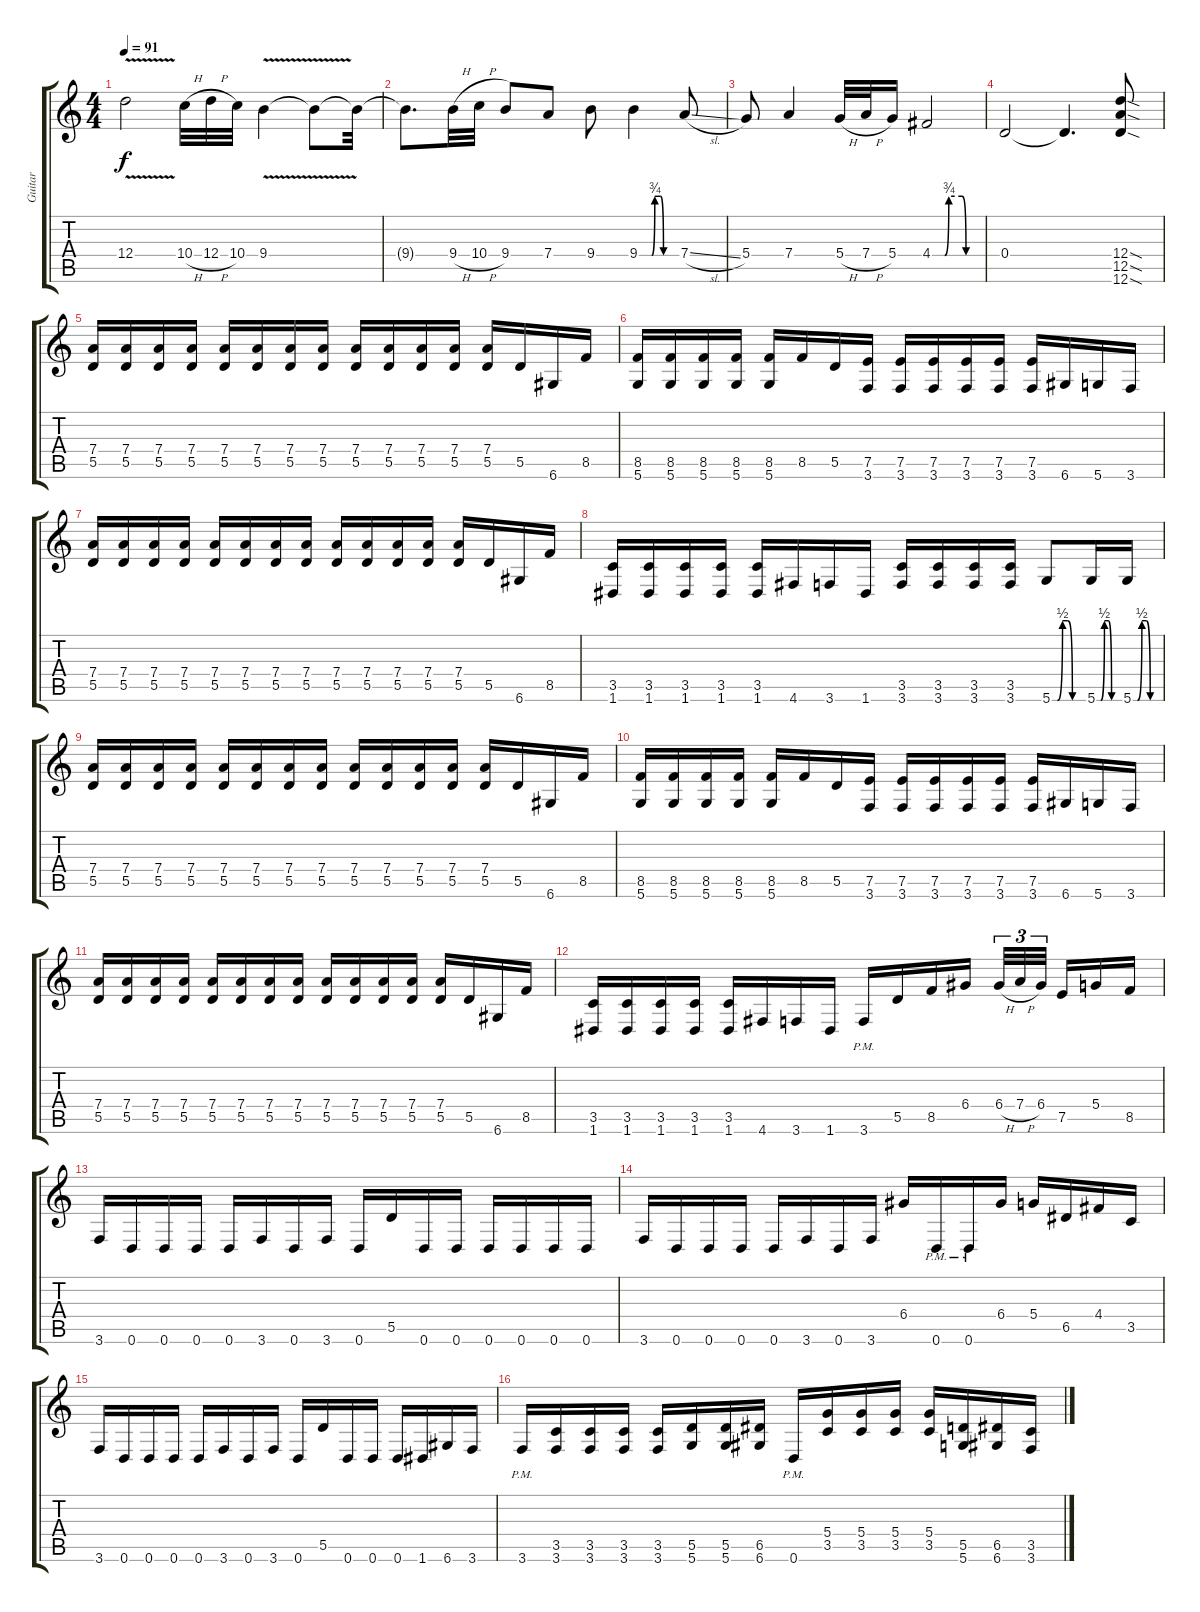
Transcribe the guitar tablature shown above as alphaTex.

\track ("Guitar" "Guitar") {instrument overdrivenguitar}
\staff {score tabs}
\tuning (E4 B3 G3 D3 A2 D2) {hide}
\ts (4 4)
\tempo 91
\clef g2
\ks c
12.4{v}.2{dy f} 10.4{h}.32 12.4{h}.32 10.4.32 9.4{v}.4 9.4{t}.8 9.4{t}.32 |
9.4{t}.8{d} 9.4{h}.32 10.4{h}.32 9.4.8 7.4.8 9.4.8 9.4{be (custom 0 0 20 0 25 3 34 3 39 0 60 0)}.4 7.4{sl}.8 |
5.4.8 7.4.4 5.4{h}.32 7.4{h}.32 5.4.16 4.4{be (custom 0 0 15 0 20 3 36 3 41 0 60 0)}.2 |
0.4.2 0.4{t}.4{d} (12.4{sod} 12.5{sod} 12.6{sod}).8{balance 0} |
(7.4 5.5).16 (7.4 5.5).16 (7.4 5.5).16 (7.4 5.5).16 (7.4 5.5).16 (7.4 5.5).16 (7.4 5.5).16 (7.4 5.5).16 (7.4 5.5).16 (7.4 5.5).16 (7.4 5.5).16 (7.4 5.5).16 (7.4 5.5).16 5.5.16 6.6.16 8.5.16 |
(8.5 5.6).16 (8.5 5.6).16 (8.5 5.6).16 (8.5 5.6).16 (8.5 5.6).16 8.5.16 5.5.16 (7.5 3.6).16 (7.5 3.6).16 (7.5 3.6).16 (7.5 3.6).16 (7.5 3.6).16 (7.5 3.6).16 6.6.16 5.6.16 3.6.16 |
(7.4 5.5).16 (7.4 5.5).16 (7.4 5.5).16 (7.4 5.5).16 (7.4 5.5).16 (7.4 5.5).16 (7.4 5.5).16 (7.4 5.5).16 (7.4 5.5).16 (7.4 5.5).16 (7.4 5.5).16 (7.4 5.5).16 (7.4 5.5).16 5.5.16 6.6.16 8.5.16 |
(3.5 1.6).16 (3.5 1.6).16 (3.5 1.6).16 (3.5 1.6).16 (3.5 1.6).16 4.6.16 3.6.16 1.6.16 (3.5 3.6).16 (3.5 3.6).16 (3.5 3.6).16 (3.5 3.6).16 5.6{be (custom 0 0 10 0 20 2 30 2 39 0 60 0)}.8 5.6{be (custom 0 0 10 0 20 2 30 2 39 0 60 0)}.16 5.6{be (custom 0 0 10 0 20 2 30 2 39 0 60 0)}.16 |
(7.4 5.5).16 (7.4 5.5).16 (7.4 5.5).16 (7.4 5.5).16 (7.4 5.5).16 (7.4 5.5).16 (7.4 5.5).16 (7.4 5.5).16 (7.4 5.5).16 (7.4 5.5).16 (7.4 5.5).16 (7.4 5.5).16 (7.4 5.5).16 5.5.16 6.6.16 8.5.16 |
(8.5 5.6).16 (8.5 5.6).16 (8.5 5.6).16 (8.5 5.6).16 (8.5 5.6).16 8.5.16 5.5.16 (7.5 3.6).16 (7.5 3.6).16 (7.5 3.6).16 (7.5 3.6).16 (7.5 3.6).16 (7.5 3.6).16 6.6.16 5.6.16 3.6.16 |
(7.4 5.5).16 (7.4 5.5).16 (7.4 5.5).16 (7.4 5.5).16 (7.4 5.5).16 (7.4 5.5).16 (7.4 5.5).16 (7.4 5.5).16 (7.4 5.5).16 (7.4 5.5).16 (7.4 5.5).16 (7.4 5.5).16 (7.4 5.5).16 5.5.16 6.6.16 8.5.16 |
(3.5 1.6).16 (3.5 1.6).16 (3.5 1.6).16 (3.5 1.6).16 (3.5 1.6).16 4.6.16 3.6.16 1.6.16 3.6{pm}.16 5.5.16 8.5.16 6.4.16 6.4{h}.32{tu (3 2)} 7.4{h}.32{tu (3 2)} 6.4.32{tu (3 2) beam splitsecondary} 7.5.16 5.4.16 8.5.16 |
3.6.16 0.6.16 0.6.16 0.6.16 0.6.16 3.6.16 0.6.16 3.6.16 0.6.16 5.5.16 0.6.16 0.6.16 0.6.16 0.6.16 0.6.16 0.6.16 |
3.6.16 0.6.16 0.6.16 0.6.16 0.6.16 3.6.16 0.6.16 3.6.16 6.4.16 0.6{pm}.16 0.6{pm}.16 6.4.16 5.4.16 6.5.16 4.4.16 3.5.16 |
3.6.16 0.6.16 0.6.16 0.6.16 0.6.16 3.6.16 0.6.16 3.6.16 0.6.16 5.5.16 0.6.16 0.6.16 0.6.16 1.6.16 6.6.16 3.6.16 |
3.6{pm}.16 (3.5 3.6).16 (3.5 3.6).16 (3.5 3.6).16 (3.5 3.6).16 (5.5 5.6).16 (5.5 5.6).16 (6.5 6.6).16 0.6{pm}.16 (5.4 3.5).16 (5.4 3.5).16 (5.4 3.5).16 (5.4 3.5).16 (5.5 5.6).16 (6.5 6.6).16 (3.5 3.6).16
